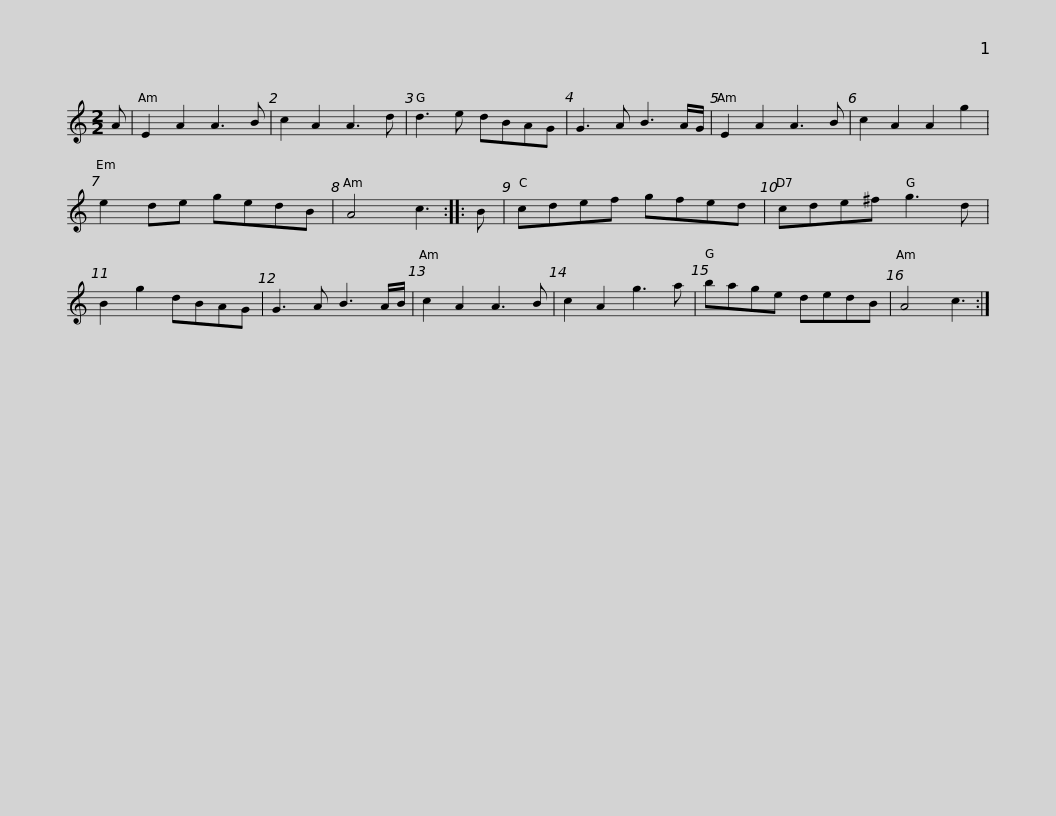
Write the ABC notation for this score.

X:1
L:1/8
M:2/2
I:linebreak $
K:C
V:1 treble
V:1
 A | E2 A2 A3 B | c2 A2 A3 d | d3 e dBAG | G3 A B3 A/G/ | %5
 E2 A2 A3 B | c2 A2 A2 g2 | e2 de gedB | A4 c3 ::$ B | %10
 cdef gfed | cde^f g3 d | B2 g2 dBAG | G3 A B3 A/B/ | c2 A2 A3 B | %15
 c2 A2 g3 a |$ bage dedB | A4 c3 :| %18
